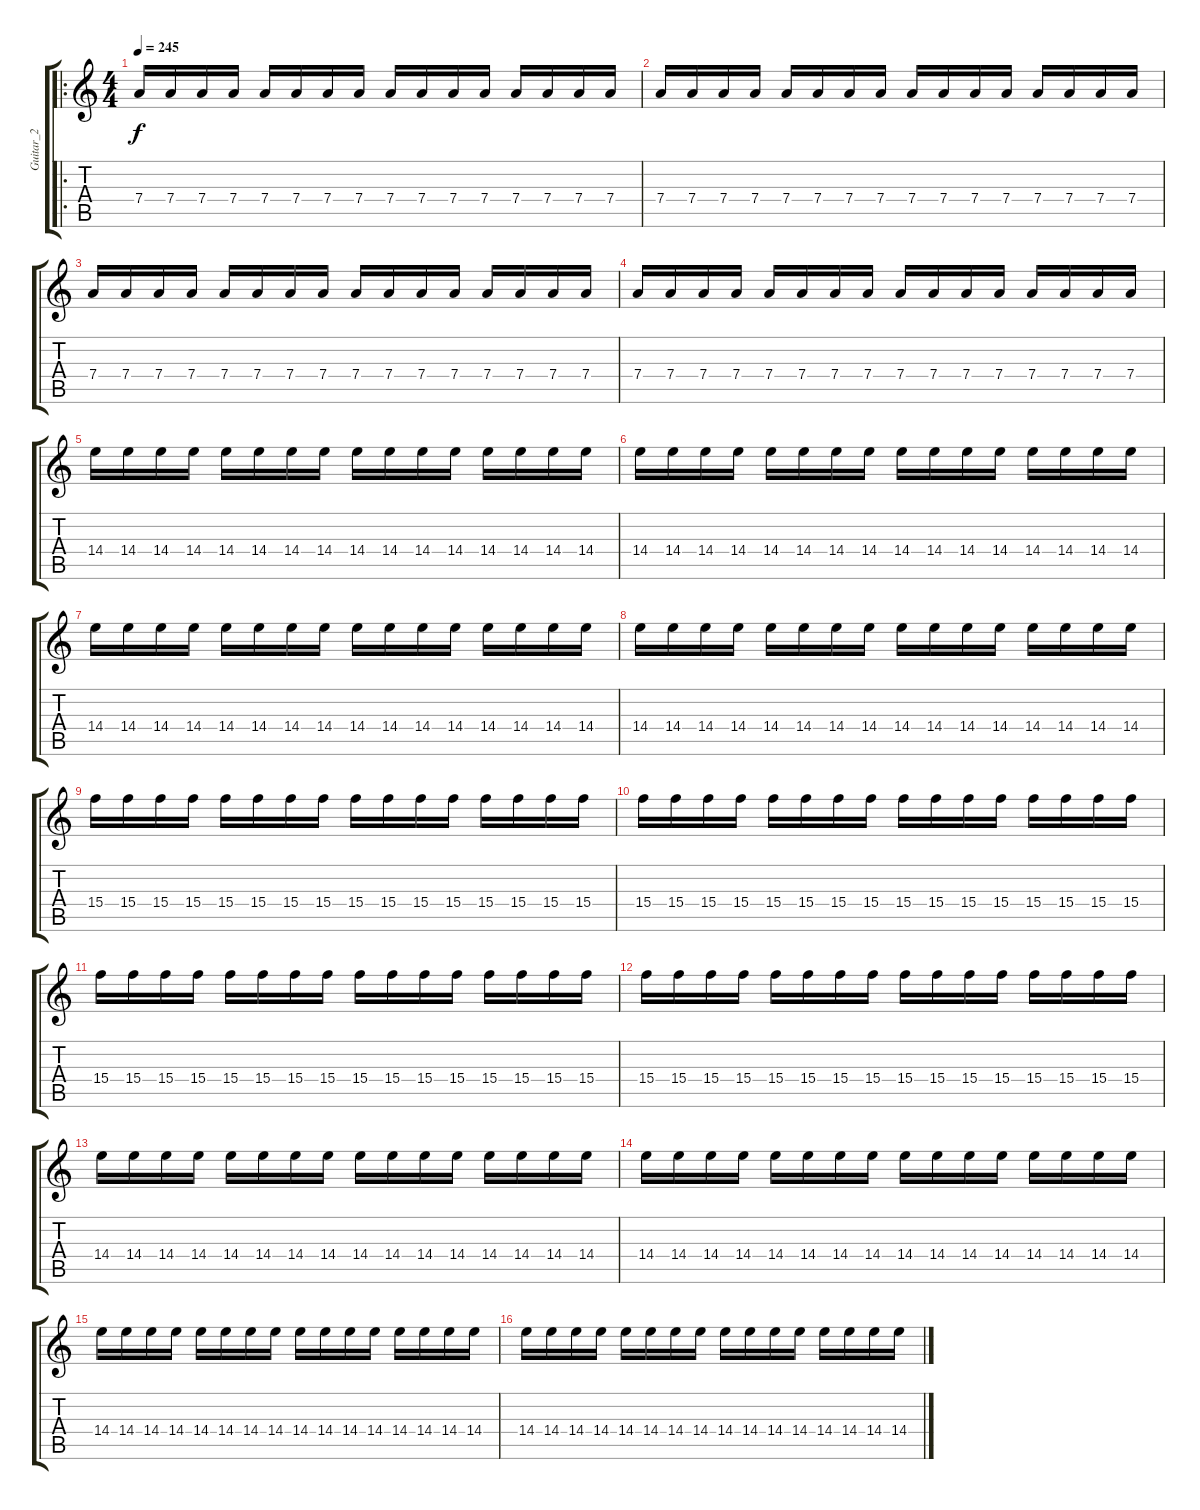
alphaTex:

\track ("Guitar_2" "Guitar_2") {instrument electricguitarjazz}
\staff {score tabs}
\tuning (E4 B3 G3 D3 A2 E2) {hide}
\ro
\ts (4 4)
\tempo 245
\clef g2
\ks c
7.4.16{dy f instrument overdrivenguitar} 7.4.16 7.4.16 7.4.16 7.4.16 7.4.16 7.4.16 7.4.16 7.4.16 7.4.16 7.4.16 7.4.16 7.4.16 7.4.16 7.4.16 7.4.16 |
7.4.16 7.4.16 7.4.16 7.4.16 7.4.16 7.4.16 7.4.16 7.4.16 7.4.16 7.4.16 7.4.16 7.4.16 7.4.16 7.4.16 7.4.16 7.4.16 |
7.4.16 7.4.16 7.4.16 7.4.16 7.4.16 7.4.16 7.4.16 7.4.16 7.4.16 7.4.16 7.4.16 7.4.16 7.4.16 7.4.16 7.4.16 7.4.16 |
7.4.16 7.4.16 7.4.16 7.4.16 7.4.16 7.4.16 7.4.16 7.4.16 7.4.16 7.4.16 7.4.16 7.4.16 7.4.16 7.4.16 7.4.16 7.4.16 |
14.4.16 14.4.16 14.4.16 14.4.16 14.4.16 14.4.16 14.4.16 14.4.16 14.4.16 14.4.16 14.4.16 14.4.16 14.4.16 14.4.16 14.4.16 14.4.16 |
14.4.16 14.4.16 14.4.16 14.4.16 14.4.16 14.4.16 14.4.16 14.4.16 14.4.16 14.4.16 14.4.16 14.4.16 14.4.16 14.4.16 14.4.16 14.4.16 |
14.4.16 14.4.16 14.4.16 14.4.16 14.4.16 14.4.16 14.4.16 14.4.16 14.4.16 14.4.16 14.4.16 14.4.16 14.4.16 14.4.16 14.4.16 14.4.16 |
14.4.16 14.4.16 14.4.16 14.4.16 14.4.16 14.4.16 14.4.16 14.4.16 14.4.16 14.4.16 14.4.16 14.4.16 14.4.16 14.4.16 14.4.16 14.4.16 |
15.4.16 15.4.16 15.4.16 15.4.16 15.4.16 15.4.16 15.4.16 15.4.16 15.4.16 15.4.16 15.4.16 15.4.16 15.4.16 15.4.16 15.4.16 15.4.16 |
15.4.16 15.4.16 15.4.16 15.4.16 15.4.16 15.4.16 15.4.16 15.4.16 15.4.16 15.4.16 15.4.16 15.4.16 15.4.16 15.4.16 15.4.16 15.4.16 |
15.4.16 15.4.16 15.4.16 15.4.16 15.4.16 15.4.16 15.4.16 15.4.16 15.4.16 15.4.16 15.4.16 15.4.16 15.4.16 15.4.16 15.4.16 15.4.16 |
15.4.16 15.4.16 15.4.16 15.4.16 15.4.16 15.4.16 15.4.16 15.4.16 15.4.16 15.4.16 15.4.16 15.4.16 15.4.16 15.4.16 15.4.16 15.4.16 |
14.4.16 14.4.16 14.4.16 14.4.16 14.4.16 14.4.16 14.4.16 14.4.16 14.4.16 14.4.16 14.4.16 14.4.16 14.4.16 14.4.16 14.4.16 14.4.16 |
14.4.16 14.4.16 14.4.16 14.4.16 14.4.16 14.4.16 14.4.16 14.4.16 14.4.16 14.4.16 14.4.16 14.4.16 14.4.16 14.4.16 14.4.16 14.4.16 |
14.4.16 14.4.16 14.4.16 14.4.16 14.4.16 14.4.16 14.4.16 14.4.16 14.4.16 14.4.16 14.4.16 14.4.16 14.4.16 14.4.16 14.4.16 14.4.16 |
14.4.16 14.4.16 14.4.16 14.4.16 14.4.16 14.4.16 14.4.16 14.4.16 14.4.16 14.4.16 14.4.16 14.4.16 14.4.16 14.4.16 14.4.16 14.4.16
